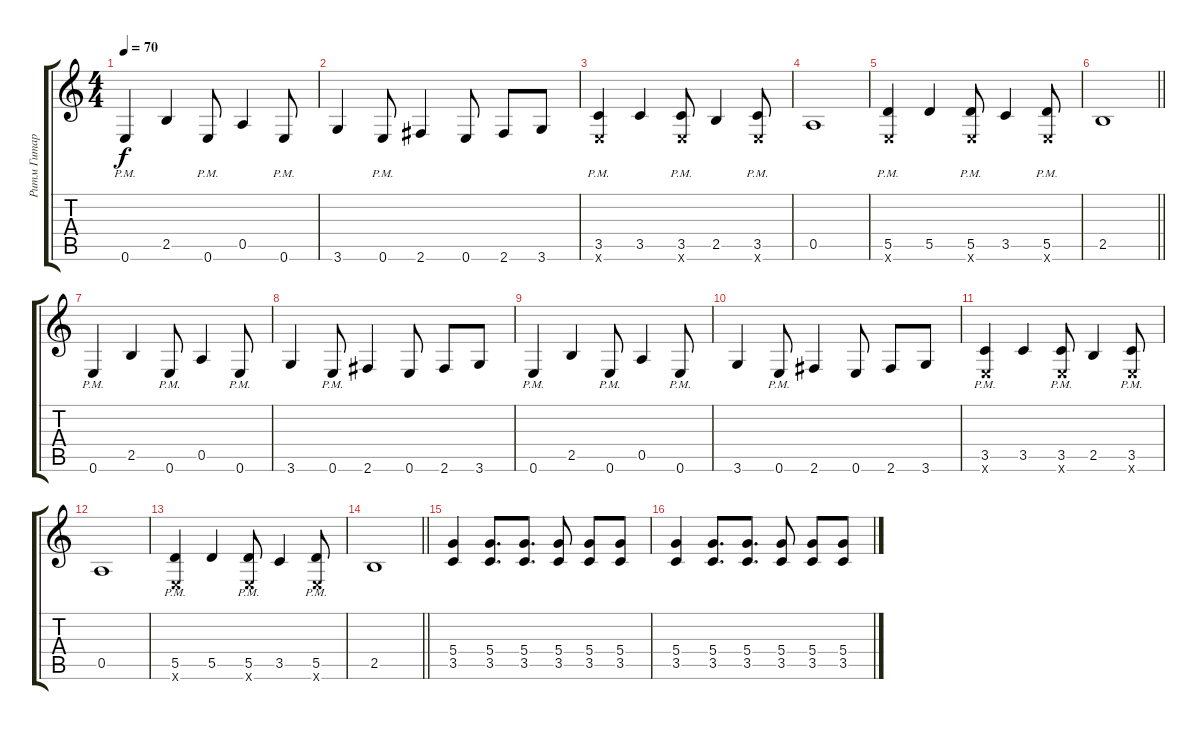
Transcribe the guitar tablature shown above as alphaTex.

\track ("Ритм Гитара" "Ритм Гитар") {instrument electricguitarclean}
\staff {score tabs}
\tuning (E4 B3 G3 D3 A2 E2) {hide}
\ts (4 4)
\tempo 70
\clef g2
\ks c
0.6{pm}.4{dy f} 2.5.4 0.6{pm}.8 0.5.4 0.6{pm}.8 |
3.6.4 0.6{pm}.8 2.6.4 0.6.8 2.6.8 3.6.8 |
(3.5{pm} 0.6{x}).4 3.5.4 (3.5{pm} 0.6{x}).8 2.5.4 (3.5{pm} 0.6{x}).8 |
0.5.1 |
(5.5{pm} 0.6{x}).4 5.5.4 (5.5{pm} 0.6{x}).8 3.5.4 (5.5{pm} 0.6{x}).8 |
\barLineRight lightlight
2.5.1 |
\section ("" "")
0.6{pm}.4 2.5.4 0.6{pm}.8 0.5.4 0.6{pm}.8 |
3.6.4 0.6{pm}.8 2.6.4 0.6.8 2.6.8 3.6.8 |
0.6{pm}.4 2.5.4 0.6{pm}.8 0.5.4 0.6{pm}.8 |
3.6.4 0.6{pm}.8 2.6.4 0.6.8 2.6.8 3.6.8 |
(3.5{pm} 0.6{x}).4 3.5.4 (3.5{pm} 0.6{x}).8 2.5.4 (3.5{pm} 0.6{x}).8 |
0.5.1 |
(5.5{pm} 0.6{x}).4 5.5.4 (5.5{pm} 0.6{x}).8 3.5.4 (5.5{pm} 0.6{x}).8 |
\barLineRight lightlight
2.5.1 |
\section ("" "")
(5.4 3.5).4 (5.4 3.5).8{d} (5.4 3.5).8{d} (5.4 3.5).8 (5.4 3.5).8 (5.4 3.5).8 |
(5.4 3.5).4 (5.4 3.5).8{d} (5.4 3.5).8{d} (5.4 3.5).8 (5.4 3.5).8 (5.4 3.5).8
